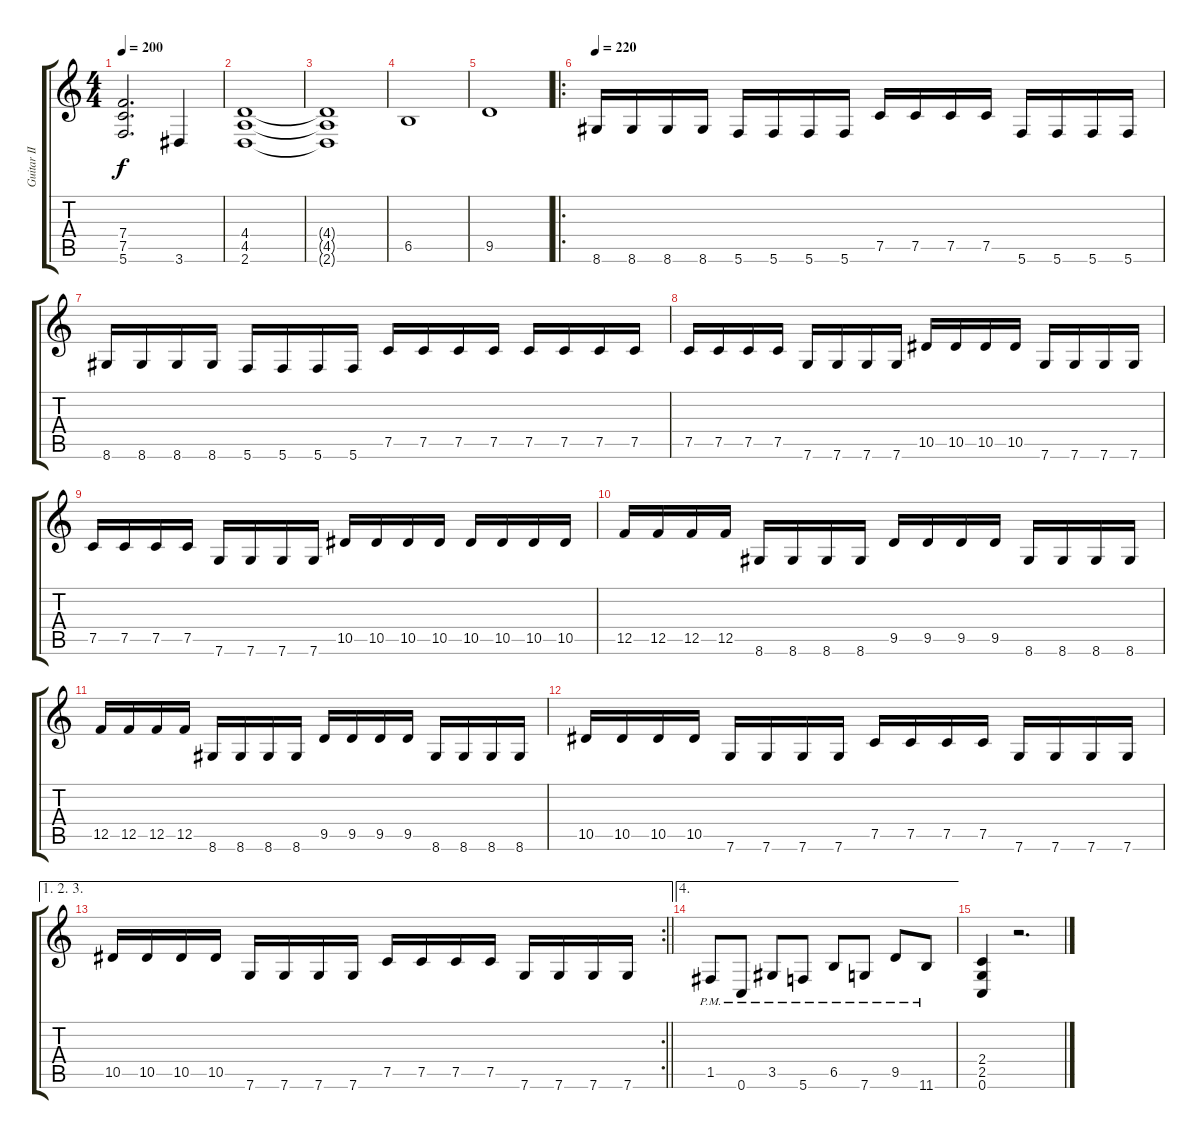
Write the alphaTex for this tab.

\track ("Guitar II" "Guitar II") {instrument distortionguitar}
\staff {score tabs}
\tuning (C4 G3 Eb3 Bb2 F2 C2) {hide}
\ts (4 4)
\tempo 200
\clef g2
\ks c
(7.4{t} 7.5{t} 5.6{t}).2{d dy f} 3.6.4 |
(4.4 4.5 2.6).1 |
(4.4{t} 4.5{t} 2.6{t}).1 |
6.5.1 |
9.5.1 |
\ro
\tempo 220
8.6.16 8.6.16 8.6.16 8.6.16 5.6.16 5.6.16 5.6.16 5.6.16 7.5.16 7.5.16 7.5.16 7.5.16 5.6.16 5.6.16 5.6.16 5.6.16 |
8.6.16 8.6.16 8.6.16 8.6.16 5.6.16 5.6.16 5.6.16 5.6.16 7.5.16 7.5.16 7.5.16 7.5.16 7.5.16 7.5.16 7.5.16 7.5.16 |
7.5.16 7.5.16 7.5.16 7.5.16 7.6.16 7.6.16 7.6.16 7.6.16 10.5.16 10.5.16 10.5.16 10.5.16 7.6.16 7.6.16 7.6.16 7.6.16 |
7.5.16 7.5.16 7.5.16 7.5.16 7.6.16 7.6.16 7.6.16 7.6.16 10.5.16 10.5.16 10.5.16 10.5.16 10.5.16 10.5.16 10.5.16 10.5.16 |
12.5.16 12.5.16 12.5.16 12.5.16 8.6.16 8.6.16 8.6.16 8.6.16 9.5.16 9.5.16 9.5.16 9.5.16 8.6.16 8.6.16 8.6.16 8.6.16 |
12.5.16 12.5.16 12.5.16 12.5.16 8.6.16 8.6.16 8.6.16 8.6.16 9.5.16 9.5.16 9.5.16 9.5.16 8.6.16 8.6.16 8.6.16 8.6.16 |
10.5.16 10.5.16 10.5.16 10.5.16 7.6.16 7.6.16 7.6.16 7.6.16 7.5.16 7.5.16 7.5.16 7.5.16 7.6.16 7.6.16 7.6.16 7.6.16 |
\ae (1 2 3)
\rc 2
\barLineRight lightlight
10.5.16 10.5.16 10.5.16 10.5.16 7.6.16 7.6.16 7.6.16 7.6.16 7.5.16 7.5.16 7.5.16 7.5.16 7.6.16 7.6.16 7.6.16 7.6.16 |
\ae 4
1.5{pm}.8 0.6{pm}.8 3.5{pm}.8 5.6{pm}.8 6.5{pm}.8 7.6{pm}.8 9.5{pm}.8 11.6{pm}.8 |
(2.4 2.5 0.6).4 r.2{d}
